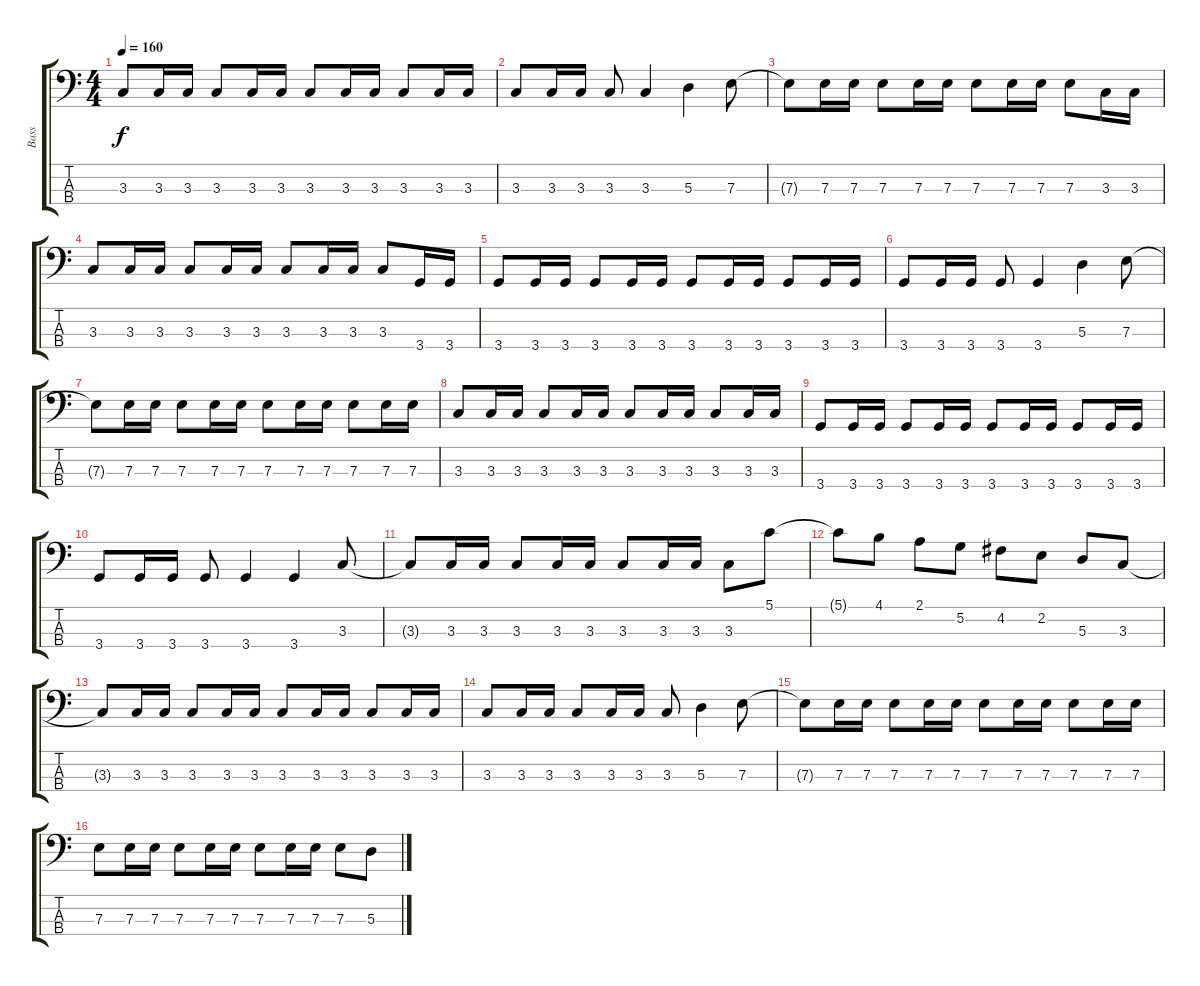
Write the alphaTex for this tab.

\track ("Bass" "Bass") {instrument electricbassfinger}
\staff {score tabs}
\tuning (G2 D2 A1 E1) {hide}
\ts (4 4)
\tempo 160
\clef f4
\ks c
3.3.8{dy f} 3.3.16 3.3.16 3.3.8 3.3.16 3.3.16 3.3.8 3.3.16 3.3.16 3.3.8 3.3.16 3.3.16 |
3.3.8 3.3.16 3.3.16 3.3.8 3.3.4 5.3.4 7.3.8 |
7.3{t}.8 7.3.16 7.3.16 7.3.8 7.3.16 7.3.16 7.3.8 7.3.16 7.3.16 7.3.8 3.3.16 3.3.16 |
3.3.8 3.3.16 3.3.16 3.3.8 3.3.16 3.3.16 3.3.8 3.3.16 3.3.16 3.3.8 3.4.16 3.4.16 |
3.4.8 3.4.16 3.4.16 3.4.8 3.4.16 3.4.16 3.4.8 3.4.16 3.4.16 3.4.8 3.4.16 3.4.16 |
3.4.8 3.4.16 3.4.16 3.4.8 3.4.4 5.3.4 7.3.8 |
7.3{t}.8 7.3.16 7.3.16 7.3.8 7.3.16 7.3.16 7.3.8 7.3.16 7.3.16 7.3.8 7.3.16 7.3.16 |
3.3.8 3.3.16 3.3.16 3.3.8 3.3.16 3.3.16 3.3.8 3.3.16 3.3.16 3.3.8 3.3.16 3.3.16 |
3.4.8 3.4.16 3.4.16 3.4.8 3.4.16 3.4.16 3.4.8 3.4.16 3.4.16 3.4.8 3.4.16 3.4.16 |
3.4.8 3.4.16 3.4.16 3.4.8 3.4.4 3.4.4 3.3.8 |
3.3{t}.8 3.3.16 3.3.16 3.3.8 3.3.16 3.3.16 3.3.8 3.3.16 3.3.16 3.3.8 5.1.8 |
5.1{t}.8 4.1.8 2.1.8 5.2.8 4.2.8 2.2.8 5.3.8 3.3.8 |
3.3{t}.8 3.3.16 3.3.16 3.3.8 3.3.16 3.3.16 3.3.8 3.3.16 3.3.16 3.3.8 3.3.16 3.3.16 |
3.3.8 3.3.16 3.3.16 3.3.8 3.3.16 3.3.16 3.3.8 5.3.4 7.3.8 |
7.3{t}.8 7.3.16 7.3.16 7.3.8 7.3.16 7.3.16 7.3.8 7.3.16 7.3.16 7.3.8 7.3.16 7.3.16 |
7.3.8 7.3.16 7.3.16 7.3.8 7.3.16 7.3.16 7.3.8 7.3.16 7.3.16 7.3.8 5.3.8
